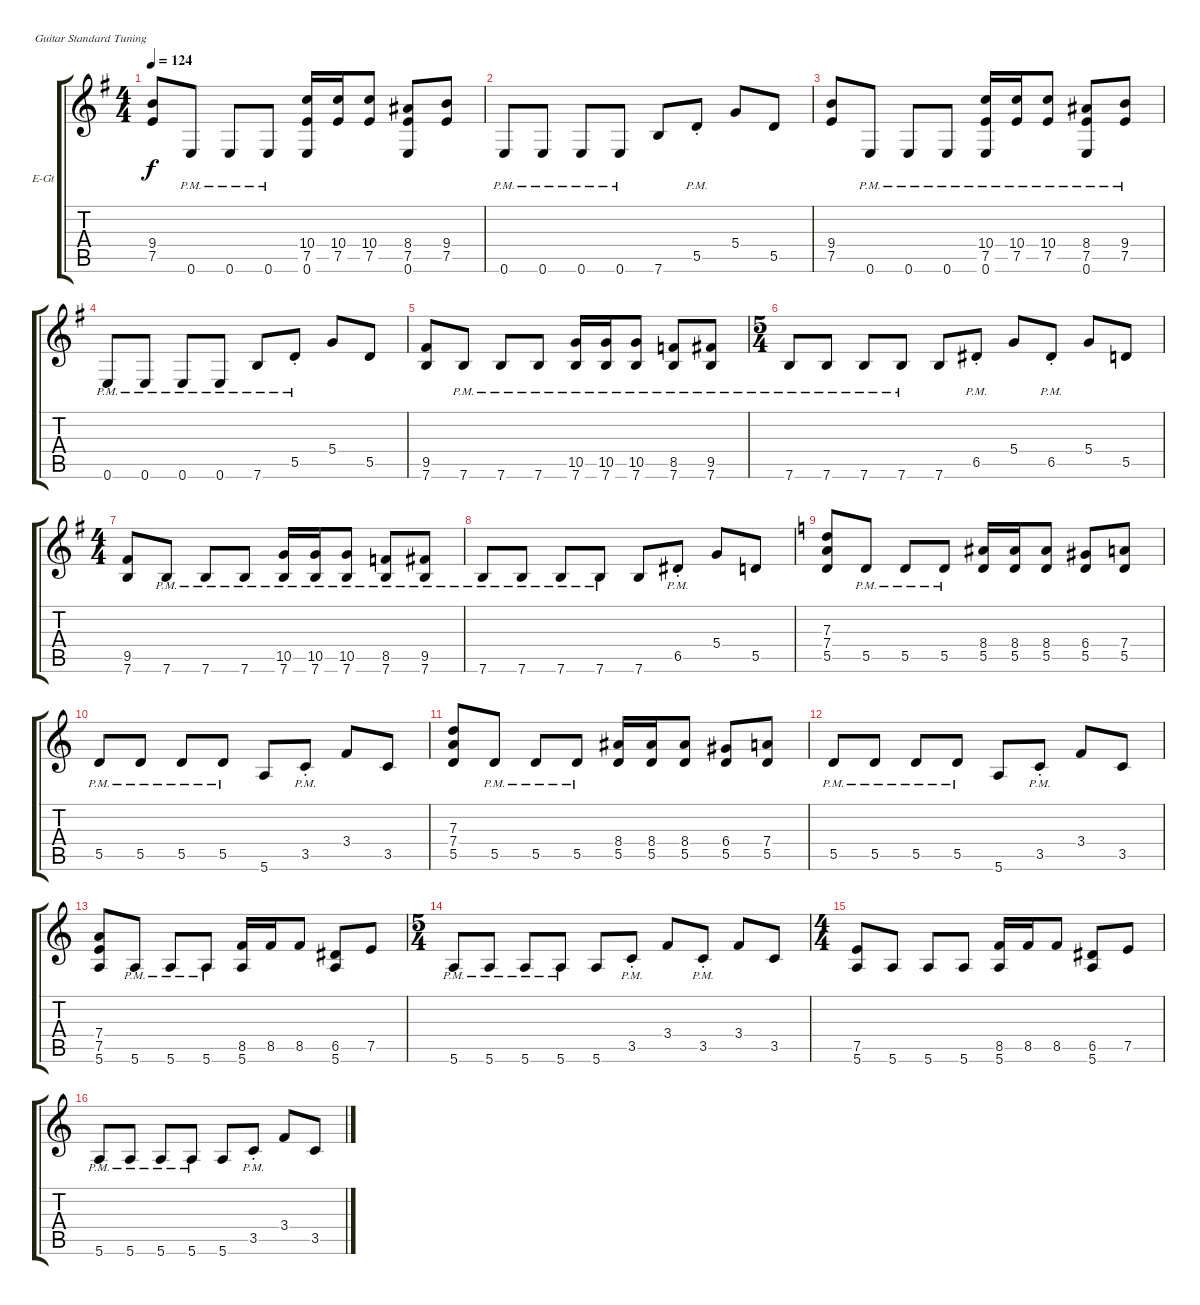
\bracketExtendMode groupsimilarinstruments
\firstSystemTrackNameOrientation horizontal
\otherSystemsTrackNameOrientation horizontal
\track ("1 Guitar" "E-Gt") {instrument distortionguitar}
\staff {score tabs}
\tuning (E4 B3 G3 D3 A2 E2)
\ts (4 4)
\tempo 124
\clef g2
\ks g
(9.4 7.5).8{dy f} 0.6{pm}.8 0.6{pm}.8 0.6{pm}.8 (10.4 7.5 0.6).16 (10.4 7.5).16 (10.4 7.5).8 (8.4 7.5 0.6).8 (9.4 7.5).8 |
0.6{pm}.8 0.6{pm}.8 0.6{pm}.8 0.6{pm}.8 7.6.8 5.5{pm st}.8 5.4.8 5.5.8 |
(9.4 7.5).8 0.6{pm}.8 0.6{pm}.8 0.6{pm}.8 (10.4{pm} 7.5{pm} 0.6{pm}).16 (10.4{pm} 7.5{pm}).16 (10.4{pm} 7.5{pm}).8 (8.4{pm} 7.5{pm} 0.6{pm}).8 (9.4{pm} 7.5{pm}).8 |
0.6{pm}.8 0.6{pm}.8 0.6{pm}.8 0.6{pm}.8 7.6{pm}.8 5.5{pm st}.8 5.4.8 5.5.8 |
(9.5 7.6).8 7.6{pm}.8 7.6{pm}.8 7.6{pm}.8 (10.5{pm} 7.6{pm}).16 (10.5{pm} 7.6{pm}).16 (10.5{pm} 7.6{pm}).8 (8.5{pm} 7.6{pm}).8 (9.5{pm} 7.6{pm}).8 |
\ts (5 4)
7.6{pm}.8 7.6{pm}.8 7.6{pm}.8 7.6{pm}.8 7.6.8 6.5{pm st}.8 5.4.8 6.5{pm st}.8 5.4.8 5.5.8 |
\ts (4 4)
(9.5 7.6).8 7.6{pm}.8 7.6{pm}.8 7.6{pm}.8 (10.5{pm} 7.6{pm}).16 (10.5{pm} 7.6{pm}).16 (10.5{pm} 7.6{pm}).8 (8.5{pm} 7.6{pm}).8 (9.5{pm} 7.6{pm}).8 |
7.6{pm}.8 7.6{pm}.8 7.6{pm}.8 7.6{pm}.8 7.6.8 6.5{pm st}.8 5.4.8 5.5.8 |
\ks c
(7.3 7.4 5.5).8 5.5{pm}.8 5.5{pm}.8 5.5{pm}.8 (8.4 5.5).16 (8.4 5.5).16 (8.4 5.5).8 (6.4 5.5).8 (7.4 5.5).8 |
5.5{pm}.8 5.5{pm}.8 5.5{pm}.8 5.5{pm}.8 5.6.8 3.5{pm st}.8 3.4.8 3.5.8 |
(7.3 7.4 5.5).8 5.5{pm}.8 5.5{pm}.8 5.5{pm}.8 (8.4 5.5).16 (8.4 5.5).16 (8.4 5.5).8 (6.4 5.5).8 (7.4 5.5).8 |
5.5{pm}.8 5.5{pm}.8 5.5{pm}.8 5.5{pm}.8 5.6.8 3.5{pm st}.8 3.4.8 3.5.8 |
(7.4 7.5 5.6).8 5.6{pm}.8 5.6{pm}.8 5.6{pm}.8 (8.5 5.6).16 8.5.16 8.5.8 (6.5 5.6).8 7.5.8 |
\ts (5 4)
5.6{pm}.8 5.6{pm}.8 5.6{pm}.8 5.6{pm}.8 5.6.8 3.5{pm st}.8 3.4.8 3.5{pm st}.8 3.4.8 3.5.8 |
\ts (4 4)
(7.5 5.6).8 5.6.8 5.6.8 5.6.8 (8.5 5.6).16 8.5.16 8.5.8 (6.5 5.6).8 7.5.8 |
5.6{pm}.8 5.6{pm}.8 5.6{pm}.8 5.6{pm}.8 5.6.8 3.5{pm st}.8 3.4.8 3.5.8
